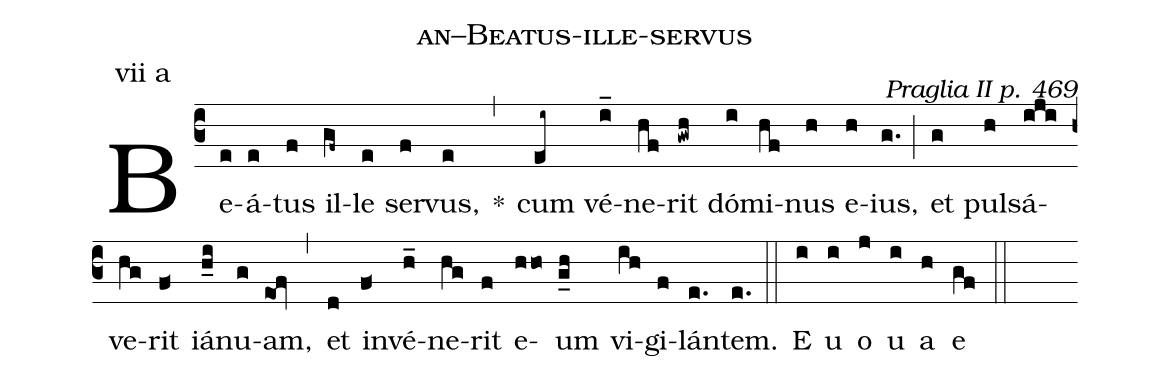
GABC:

name: an--Beatus-ille-servus;
commentary: Praglia II p. 469;
annotation: vii a;
%%
(c3) Be(e)á(e)tus(f) il(gf~)le(e) ser(f)vus,(e) *(,) cum(ei~) vé(i_)ne(hf)rit(gwh) dó(i)mi(hf)nus(h) e(h)ius,(g.) (;) et(g) pul(h)sá(iji)ve(hg)rit(f<) iá(h_i)nu(g)am,(eOf) (,) et(d) in(f<)vé(h_)ne(hg)rit(f) e(hho)um(g_h) vi(ih)gi(f)lán(e.)tem.(e.) (::) E(i) u(i) o(j) u(i) a(h) e(gf) (::)
